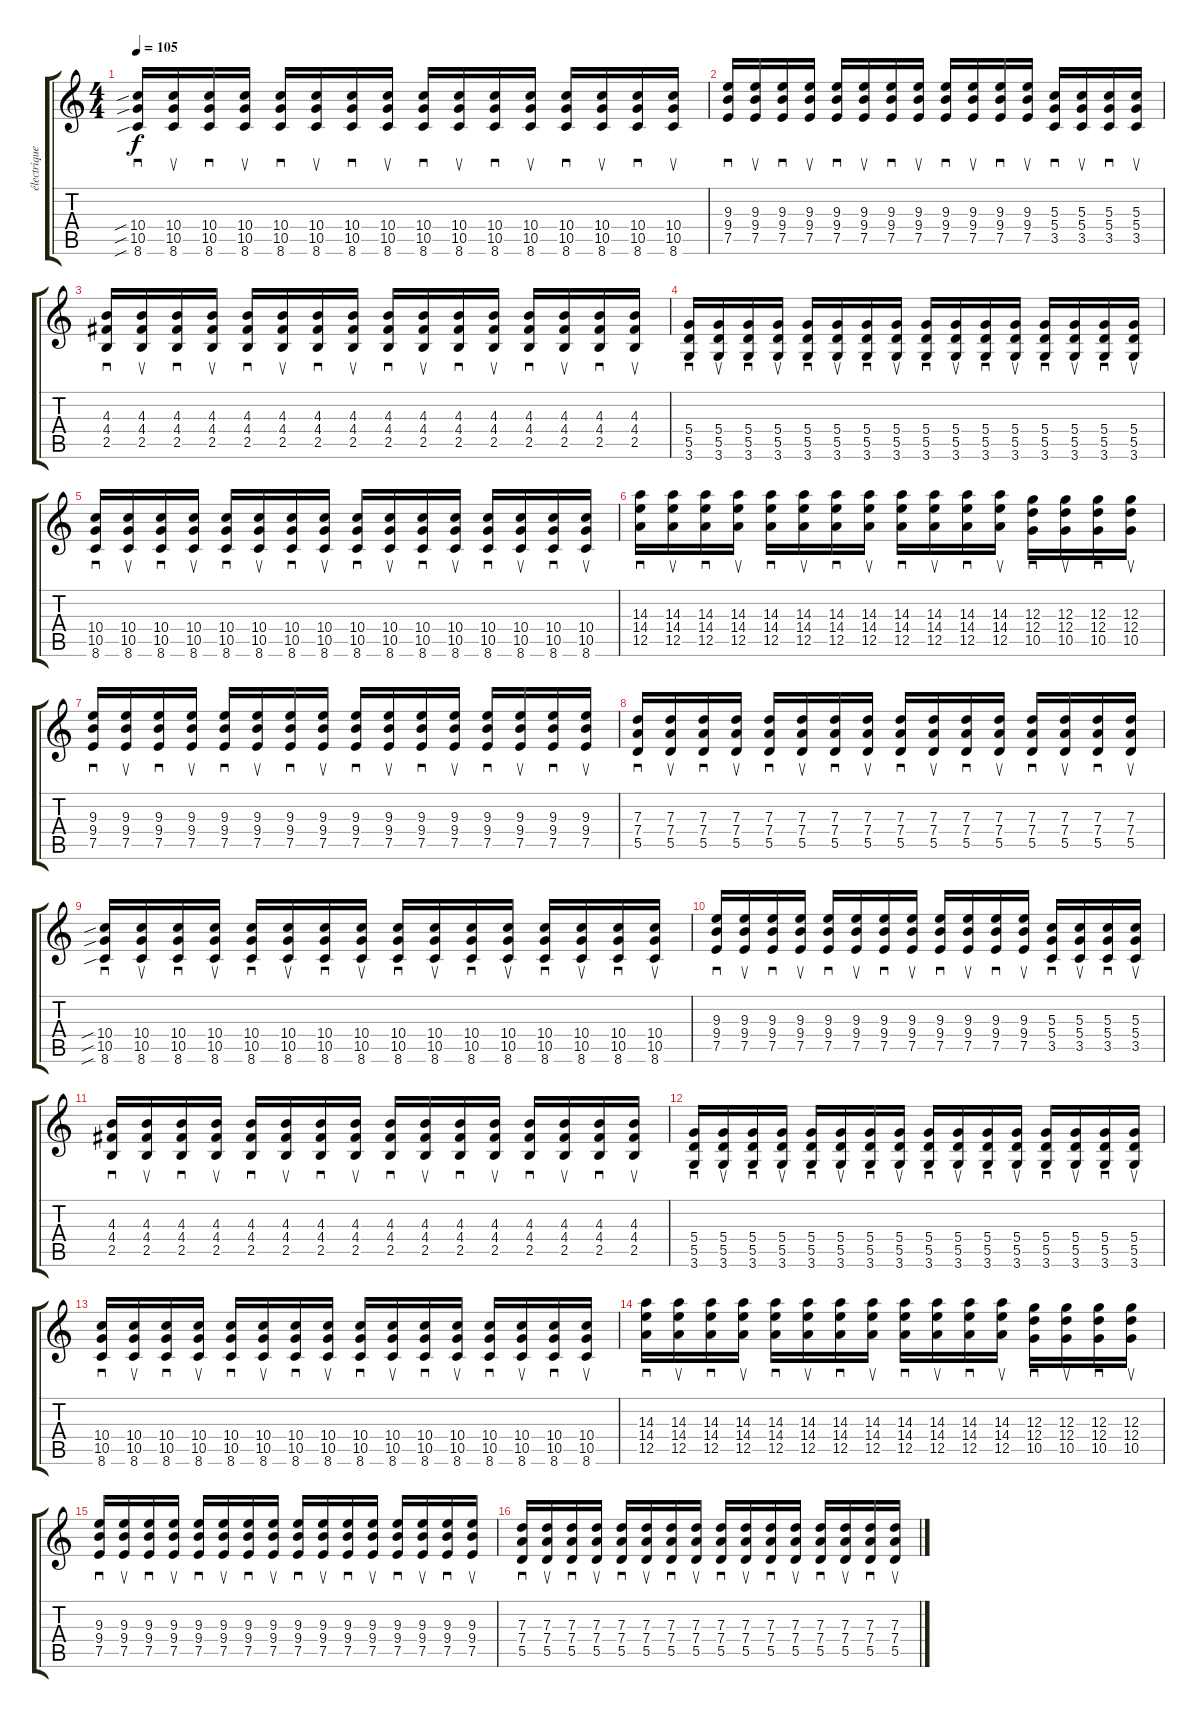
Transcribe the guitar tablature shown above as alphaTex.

\track ("électrique overdrivée (1ère)" "électrique") {instrument overdrivenguitar}
\staff {score tabs}
\tuning (E4 B3 G3 D3 A2 E2) {hide}
\ts (4 4)
\tempo 105
\clef g2
\ks c
(10.4{sib} 10.5{sib} 8.6{sib}).16{sd dy f} (10.4 10.5 8.6).16{su} (10.4 10.5 8.6).16{sd} (10.4 10.5 8.6).16{su} (10.4 10.5 8.6).16{sd} (10.4 10.5 8.6).16{su} (10.4 10.5 8.6).16{sd} (10.4 10.5 8.6).16{su} (10.4 10.5 8.6).16{sd} (10.4 10.5 8.6).16{su} (10.4 10.5 8.6).16{sd} (10.4 10.5 8.6).16{su} (10.4 10.5 8.6).16{sd} (10.4 10.5 8.6).16{su} (10.4 10.5 8.6).16{sd} (10.4 10.5 8.6).16{su} |
(9.3 9.4 7.5).16{sd} (9.3 9.4 7.5).16{su} (9.3 9.4 7.5).16{sd} (9.3 9.4 7.5).16{su} (9.3 9.4 7.5).16{sd} (9.3 9.4 7.5).16{su} (9.3 9.4 7.5).16{sd} (9.3 9.4 7.5).16{su} (9.3 9.4 7.5).16{sd} (9.3 9.4 7.5).16{su} (9.3 9.4 7.5).16{sd} (9.3 9.4 7.5).16{su} (5.3 5.4 3.5).16{sd} (5.3 5.4 3.5).16{su} (5.3 5.4 3.5).16{sd} (5.3 5.4 3.5).16{su} |
(4.3 4.4 2.5).16{sd} (4.3 4.4 2.5).16{su} (4.3 4.4 2.5).16{sd} (4.3 4.4 2.5).16{su} (4.3 4.4 2.5).16{sd} (4.3 4.4 2.5).16{su} (4.3 4.4 2.5).16{sd} (4.3 4.4 2.5).16{su} (4.3 4.4 2.5).16{sd} (4.3 4.4 2.5).16{su} (4.3 4.4 2.5).16{sd} (4.3 4.4 2.5).16{su} (4.3 4.4 2.5).16{sd} (4.3 4.4 2.5).16{su} (4.3 4.4 2.5).16{sd} (4.3 4.4 2.5).16{su} |
(5.4 5.5 3.6).16{sd} (5.4 5.5 3.6).16{su} (5.4 5.5 3.6).16{sd} (5.4 5.5 3.6).16{su} (5.4 5.5 3.6).16{sd} (5.4 5.5 3.6).16{su} (5.4 5.5 3.6).16{sd} (5.4 5.5 3.6).16{su} (5.4 5.5 3.6).16{sd} (5.4 5.5 3.6).16{su} (5.4 5.5 3.6).16{sd} (5.4 5.5 3.6).16{su} (5.4 5.5 3.6).16{sd} (5.4 5.5 3.6).16{su} (5.4 5.5 3.6).16{sd} (5.4 5.5 3.6).16{su} |
(10.4 10.5 8.6).16{sd} (10.4 10.5 8.6).16{su} (10.4 10.5 8.6).16{sd} (10.4 10.5 8.6).16{su} (10.4 10.5 8.6).16{sd} (10.4 10.5 8.6).16{su} (10.4 10.5 8.6).16{sd} (10.4 10.5 8.6).16{su} (10.4 10.5 8.6).16{sd} (10.4 10.5 8.6).16{su} (10.4 10.5 8.6).16{sd} (10.4 10.5 8.6).16{su} (10.4 10.5 8.6).16{sd} (10.4 10.5 8.6).16{su} (10.4 10.5 8.6).16{sd} (10.4 10.5 8.6).16{su} |
(14.3 14.4 12.5).16{sd} (14.3 14.4 12.5).16{su} (14.3 14.4 12.5).16{sd} (14.3 14.4 12.5).16{su} (14.3 14.4 12.5).16{sd} (14.3 14.4 12.5).16{su} (14.3 14.4 12.5).16{sd} (14.3 14.4 12.5).16{su} (14.3 14.4 12.5).16{sd} (14.3 14.4 12.5).16{su} (14.3 14.4 12.5).16{sd} (14.3 14.4 12.5).16{su} (12.3 12.4 10.5).16{sd} (12.3 12.4 10.5).16{su} (12.3 12.4 10.5).16{sd} (12.3 12.4 10.5).16{su} |
(9.3 9.4 7.5).16{sd} (9.3 9.4 7.5).16{su} (9.3 9.4 7.5).16{sd} (9.3 9.4 7.5).16{su} (9.3 9.4 7.5).16{sd} (9.3 9.4 7.5).16{su} (9.3 9.4 7.5).16{sd} (9.3 9.4 7.5).16{su} (9.3 9.4 7.5).16{sd} (9.3 9.4 7.5).16{su} (9.3 9.4 7.5).16{sd} (9.3 9.4 7.5).16{su} (9.3 9.4 7.5).16{sd} (9.3 9.4 7.5).16{su} (9.3 9.4 7.5).16{sd} (9.3 9.4 7.5).16{su} |
(7.3 7.4 5.5).16{sd} (7.3 7.4 5.5).16{su} (7.3 7.4 5.5).16{sd} (7.3 7.4 5.5).16{su} (7.3 7.4 5.5).16{sd} (7.3 7.4 5.5).16{su} (7.3 7.4 5.5).16{sd} (7.3 7.4 5.5).16{su} (7.3 7.4 5.5).16{sd} (7.3 7.4 5.5).16{su} (7.3 7.4 5.5).16{sd} (7.3 7.4 5.5).16{su} (7.3 7.4 5.5).16{sd} (7.3 7.4 5.5).16{su} (7.3 7.4 5.5).16{sd} (7.3 7.4 5.5).16{su} |
(10.4{sib} 10.5{sib} 8.6{sib}).16{sd} (10.4 10.5 8.6).16{su} (10.4 10.5 8.6).16{sd} (10.4 10.5 8.6).16{su} (10.4 10.5 8.6).16{sd} (10.4 10.5 8.6).16{su} (10.4 10.5 8.6).16{sd} (10.4 10.5 8.6).16{su} (10.4 10.5 8.6).16{sd} (10.4 10.5 8.6).16{su} (10.4 10.5 8.6).16{sd} (10.4 10.5 8.6).16{su} (10.4 10.5 8.6).16{sd} (10.4 10.5 8.6).16{su} (10.4 10.5 8.6).16{sd} (10.4 10.5 8.6).16{su} |
(9.3 9.4 7.5).16{sd} (9.3 9.4 7.5).16{su} (9.3 9.4 7.5).16{sd} (9.3 9.4 7.5).16{su} (9.3 9.4 7.5).16{sd} (9.3 9.4 7.5).16{su} (9.3 9.4 7.5).16{sd} (9.3 9.4 7.5).16{su} (9.3 9.4 7.5).16{sd} (9.3 9.4 7.5).16{su} (9.3 9.4 7.5).16{sd} (9.3 9.4 7.5).16{su} (5.3 5.4 3.5).16{sd} (5.3 5.4 3.5).16{su} (5.3 5.4 3.5).16{sd} (5.3 5.4 3.5).16{su} |
(4.3 4.4 2.5).16{sd} (4.3 4.4 2.5).16{su} (4.3 4.4 2.5).16{sd} (4.3 4.4 2.5).16{su} (4.3 4.4 2.5).16{sd} (4.3 4.4 2.5).16{su} (4.3 4.4 2.5).16{sd} (4.3 4.4 2.5).16{su} (4.3 4.4 2.5).16{sd} (4.3 4.4 2.5).16{su} (4.3 4.4 2.5).16{sd} (4.3 4.4 2.5).16{su} (4.3 4.4 2.5).16{sd} (4.3 4.4 2.5).16{su} (4.3 4.4 2.5).16{sd} (4.3 4.4 2.5).16{su} |
(5.4 5.5 3.6).16{sd} (5.4 5.5 3.6).16{su} (5.4 5.5 3.6).16{sd} (5.4 5.5 3.6).16{su} (5.4 5.5 3.6).16{sd} (5.4 5.5 3.6).16{su} (5.4 5.5 3.6).16{sd} (5.4 5.5 3.6).16{su} (5.4 5.5 3.6).16{sd} (5.4 5.5 3.6).16{su} (5.4 5.5 3.6).16{sd} (5.4 5.5 3.6).16{su} (5.4 5.5 3.6).16{sd} (5.4 5.5 3.6).16{su} (5.4 5.5 3.6).16{sd} (5.4 5.5 3.6).16{su} |
(10.4 10.5 8.6).16{sd} (10.4 10.5 8.6).16{su} (10.4 10.5 8.6).16{sd} (10.4 10.5 8.6).16{su} (10.4 10.5 8.6).16{sd} (10.4 10.5 8.6).16{su} (10.4 10.5 8.6).16{sd} (10.4 10.5 8.6).16{su} (10.4 10.5 8.6).16{sd} (10.4 10.5 8.6).16{su} (10.4 10.5 8.6).16{sd} (10.4 10.5 8.6).16{su} (10.4 10.5 8.6).16{sd} (10.4 10.5 8.6).16{su} (10.4 10.5 8.6).16{sd} (10.4 10.5 8.6).16{su} |
(14.3 14.4 12.5).16{sd} (14.3 14.4 12.5).16{su} (14.3 14.4 12.5).16{sd} (14.3 14.4 12.5).16{su} (14.3 14.4 12.5).16{sd} (14.3 14.4 12.5).16{su} (14.3 14.4 12.5).16{sd} (14.3 14.4 12.5).16{su} (14.3 14.4 12.5).16{sd} (14.3 14.4 12.5).16{su} (14.3 14.4 12.5).16{sd} (14.3 14.4 12.5).16{su} (12.3 12.4 10.5).16{sd} (12.3 12.4 10.5).16{su} (12.3 12.4 10.5).16{sd} (12.3 12.4 10.5).16{su} |
(9.3 9.4 7.5).16{sd} (9.3 9.4 7.5).16{su} (9.3 9.4 7.5).16{sd} (9.3 9.4 7.5).16{su} (9.3 9.4 7.5).16{sd} (9.3 9.4 7.5).16{su} (9.3 9.4 7.5).16{sd} (9.3 9.4 7.5).16{su} (9.3 9.4 7.5).16{sd} (9.3 9.4 7.5).16{su} (9.3 9.4 7.5).16{sd} (9.3 9.4 7.5).16{su} (9.3 9.4 7.5).16{sd} (9.3 9.4 7.5).16{su} (9.3 9.4 7.5).16{sd} (9.3 9.4 7.5).16{su} |
(7.3 7.4 5.5).16{sd} (7.3 7.4 5.5).16{su} (7.3 7.4 5.5).16{sd} (7.3 7.4 5.5).16{su} (7.3 7.4 5.5).16{sd} (7.3 7.4 5.5).16{su} (7.3 7.4 5.5).16{sd} (7.3 7.4 5.5).16{su} (7.3 7.4 5.5).16{sd} (7.3 7.4 5.5).16{su} (7.3 7.4 5.5).16{sd} (7.3 7.4 5.5).16{su} (7.3 7.4 5.5).16{sd} (7.3 7.4 5.5).16{su} (7.3 7.4 5.5).16{sd} (7.3 7.4 5.5).16{su}
